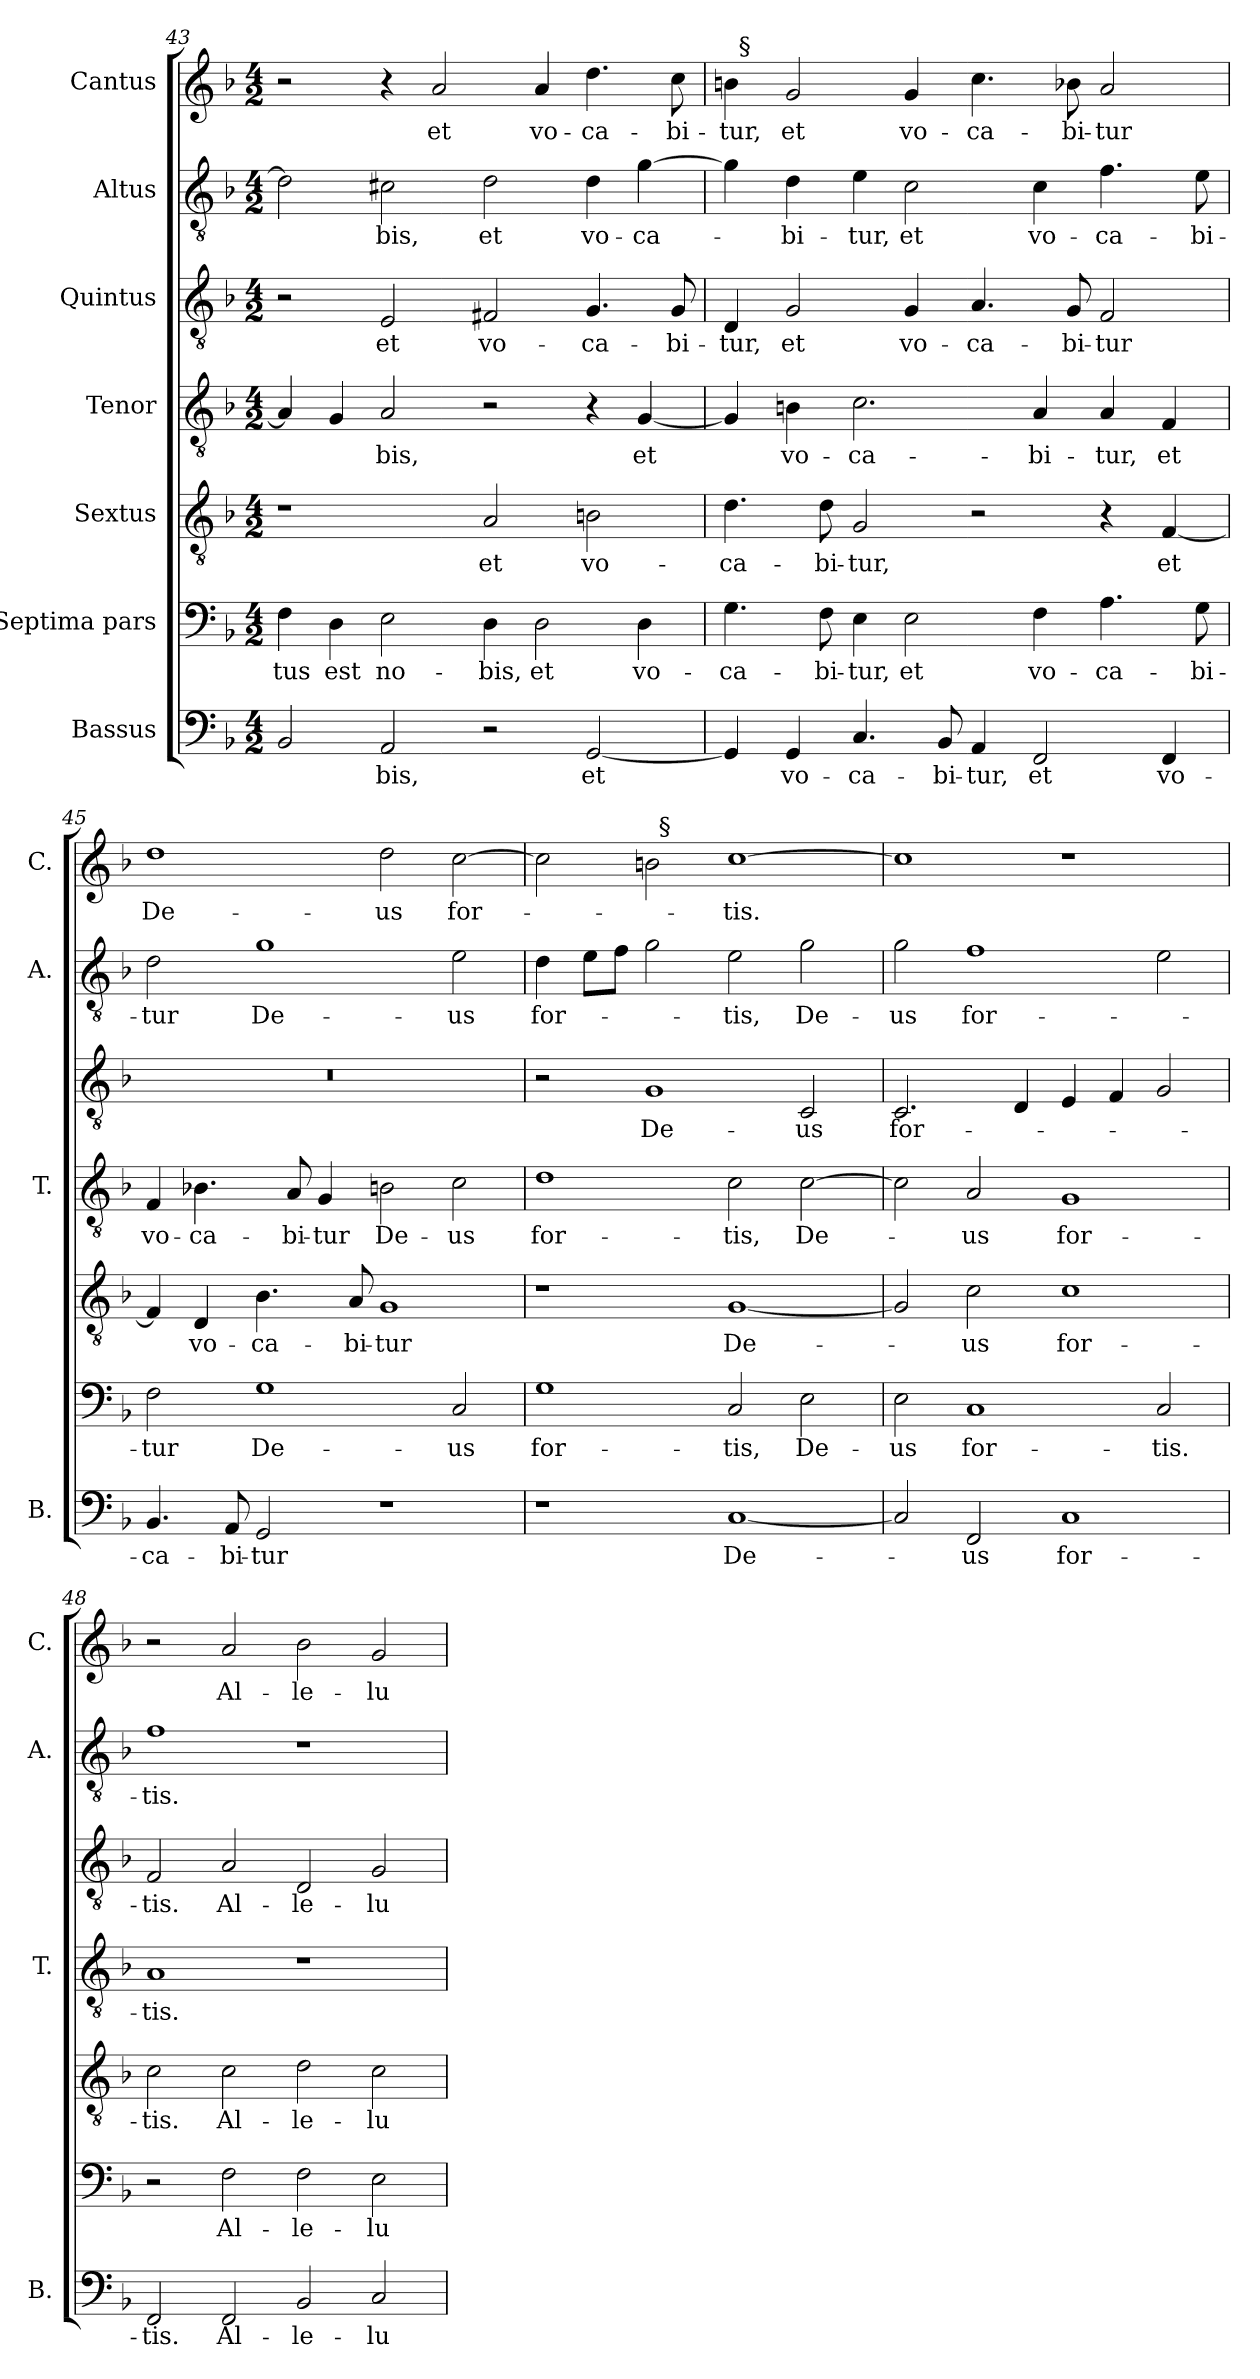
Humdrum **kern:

**kern	**text	**kern	**text	**kern	**text	**kern	**text	**kern	**text	**kern	**text	**kern	**text
*part7	*part7	*part6	*part6	*part5	*part5	*part4	*part4	*part3	*part3	*part2	*part2	*part1	*part1
*staff7	*staff7	*staff6	*staff6	*staff5	*staff5	*staff4	*staff4	*staff3	*staff3	*staff2	*staff2	*staff1	*staff1
*I"Bassus	*	*I"Septima pars	*	*I"Sextus	*	*I"Tenor	*	*I"Quintus	*	*I"Altus	*	*I"Cantus	*
*I'B.	*	*	*	*	*	*I'T.	*	*	*	*I'A.	*	*I'C.	*
*clefF4	*	*clefF4	*	*clefGv2	*	*clefGv2	*	*clefGv2	*	*clefGv2	*	*clefG2	*
*	*	*	*	*ITrd7c12	*	*ITrd7c12	*	*ITrd7c12	*	*ITrd7c12	*	*	*
*k[b-]	*	*k[b-]	*	*k[b-]	*	*k[b-]	*	*k[b-]	*	*k[b-]	*	*k[b-]	*
*F:	*	*F:	*	*F:	*	*F:	*	*F:	*	*F:	*	*F:	*
*M4/2	*	*M4/2	*	*M4/2	*	*M4/2	*	*M4/2	*	*M4/2	*	*M4/2	*
=43	=43	=43	=43	=43	=43	=43	=43	=43	=43	=43	=43	=43	=43
!	!	!	!LO:LY:b	!	!	!	!	!	!	!	!	!	!
2BB-/	.	4F\	-tus	1r	.	4AA/]	.	2r	.	2D\]	.	2r	.
!	!	!	!LO:LY:b	!	!	!	!	!	!	!	!	!	!
.	.	4D\	est	.	.	4GG/	.	.	.	.	.	.	.
!	!LO:LY:b	!	!LO:LY:b	!	!	!	!LO:LY:b	!	!LO:LY:b	!	!LO:LY:b	!	!
2AA/	-bis,	2E\	no-	.	.	2AA/	-bis,	2EE/	et	2C#X\	-bis,	4r	.
!	!	!	!	!	!	!	!	!	!	!	!	!	!LO:LY:b
.	.	.	.	.	.	.	.	.	.	.	.	2a/	et
!	!	!	!LO:LY:b	!	!LO:LY:b	!	!	!	!LO:LY:b	!	!LO:LY:b	!	!
2r	.	4D\	-bis,	2AA/	et	2r	.	2FF#X/	vo-	2D\	et	.	.
!	!	!	!LO:LY:b	!	!	!	!	!	!	!	!	!	!LO:LY:b
.	.	2D\	et	.	.	.	.	.	.	.	.	4a/	vo-
!	!LO:LY:b	!	!	!	!LO:LY:b	!	!	!	!LO:LY:b	!	!LO:LY:b	!	!LO:LY:b
[<2GG/	et	.	.	2BBn\	vo-	4r	.	4.GG/	-ca-	4D\	vo-	4.dd\	-ca-
!	!	!	!LO:LY:b	!	!	!	!LO:LY:b	!	!	!	!LO:LY:b	!	!
.	.	4D\	vo-	.	.	[<4GG/	et	.	.	[>4G\	-ca-	.	.
!	!	!	!	!	!	!	!	!	!LO:LY:b	!	!	!	!LO:LY:b
.	.	.	.	.	.	.	.	8GG/	-bi-	.	.	8cc\	-bi-
=44	=44	=44	=44	=44	=44	=44	=44	=44	=44	=44	=44	=44	=44
!	!	!	!LO:LY:b	!	!LO:LY:b	!	!	!	!LO:LY:b	!	!	!	!LO:LY:b
*	*	*	*	*	*	*	*	*	*	*	*	*^	*
4GG/]	.	4.G\	-ca-	4.D\	-ca-	4GG/]	.	4DD/	-tur,	4G\]	.	4b\	32ryy	-tur,
!	!	!	!	!	!	!	!	!	!	!	!	!	!LO:TX:a:t=§	!
.	.	.	.	.	.	.	.	.	.	.	.	.	1ryy	.
!	!LO:LY:b	!	!	!	!	!	!LO:LY:b	!	!LO:LY:b	!	!LO:LY:b	!	!	!LO:LY:b
4GG/	vo-	.	.	.	.	4BBn\	vo-	2GG/	et	4D\	-bi-	2g/	.	et
!	!	!	!LO:LY:b	!	!LO:LY:b	!	!	!	!	!	!	!	!	!
.	.	8F\	-bi-	8D\	-bi-	.	.	.	.	.	.	.	.	.
!	!LO:LY:b	!	!LO:LY:b	!	!LO:LY:b	!	!LO:LY:b	!	!	!	!LO:LY:b	!	!	!
4.C/	-ca-	4E\	-tur,	2GG/	-tur,	2.C\	-ca-	.	.	4E\	-tur,	.	.	.
!	!	!	!LO:LY:b	!	!	!	!	!	!LO:LY:b	!	!LO:LY:b	!	!	!LO:LY:b
.	.	2E\	et	.	.	.	.	4GG/	vo-	2C\	et	4g/	.	vo-
!	!LO:LY:b	!	!	!	!	!	!	!	!	!	!	!	!	!
8BB-/	-bi-	.	.	.	.	.	.	.	.	.	.	.	.	.
!	!LO:LY:b	!	!	!	!	!	!	!	!LO:LY:b	!	!	!	!	!LO:LY:b
4AA/	-tur,	.	.	2r	.	.	.	4.AA/	-ca-	.	.	4.cc\	.	-ca-
.	.	.	.	.	.	.	.	.	.	.	.	.	2ryy	.
!	!LO:LY:b	!	!LO:LY:b	!	!	!	!LO:LY:b	!	!	!	!LO:LY:b	!	!	!
2FF/	et	4F\	vo-	.	.	4AA/	-bi-	.	.	4C\	vo-	.	.	.
!	!	!	!	!	!	!	!	!	!LO:LY:b	!	!	!	!	!LO:LY:b
.	.	.	.	.	.	.	.	8GG/	-bi-	.	.	8b-\	.	-bi-
!	!	!	!LO:LY:b	!	!	!	!LO:LY:b	!	!LO:LY:b	!	!LO:LY:b	!	!	!LO:LY:b
.	.	4.A\	-ca-	4r	.	4AA/	-tur,	2FF/	-tur	4.F\	-ca-	2a/	.	-tur
.	.	.	.	.	.	.	.	.	.	.	.	.	4...ryy	.
!	!LO:LY:b	!	!	!	!LO:LY:b	!	!LO:LY:b	!	!	!	!	!	!	!
4FF/	vo-	.	.	[<4FF/	et	4FF/	et	.	.	.	.	.	.	.
!	!	!	!LO:LY:b	!	!	!	!	!	!	!	!LO:LY:b	!	!	!
.	.	8G\	-bi-	.	.	.	.	.	.	8E\	-bi-	.	.	.
!!LO:LB:g=z
=45	=45	=45	=45	=45	=45	=45	=45	=45	=45	=45	=45	=45	=45	=45
!	!LO:LY:b	!	!LO:LY:b	!	!	!	!LO:LY:b	!LO:N:vis=1	!	!	!LO:LY:b	!	!	!LO:LY:b
*	*	*	*	*	*	*	*	*	*	*	*	*v	*v	*
4.BB-/	-ca-	2F\	-tur	4FF/]	.	4FF/	vo-	0r	.	2D\	-tur	1dd	De-
!	!	!	!	!	!LO:LY:b	!	!LO:LY:b	!	!	!	!	!	!
.	.	.	.	4DD/	vo-	4.BB-X\	-ca-	.	.	.	.	.	.
!	!LO:LY:b	!	!	!	!	!	!	!	!	!	!	!	!
8AA/	-bi-	.	.	.	.	.	.	.	.	.	.	.	.
!	!LO:LY:b	!	!LO:LY:b	!	!LO:LY:b	!	!	!	!	!	!LO:LY:b	!	!
2GG/	-tur	1G	De-	4.BB-\	-ca-	.	.	.	.	1G	De-	.	.
!	!	!	!	!	!	!	!LO:LY:b	!	!	!	!	!	!
.	.	.	.	.	.	8AA/	-bi-	.	.	.	.	.	.
!	!	!	!	!	!	!	!LO:LY:b	!	!	!	!	!	!
.	.	.	.	.	.	4GG/	-tur	.	.	.	.	.	.
!	!	!	!	!	!LO:LY:b	!	!	!	!	!	!	!	!
.	.	.	.	8AA/	-bi-	.	.	.	.	.	.	.	.
!	!	!	!	!	!LO:LY:b	!	!LO:LY:b	!	!	!	!	!	!LO:LY:b
1r	.	.	.	1GG	-tur	2BBn\	De-	.	.	.	.	2dd\	-us
!	!	!	!LO:LY:b	!	!	!	!LO:LY:b	!	!	!	!LO:LY:b	!	!LO:LY:b
.	.	2C/	-us	.	.	2C\	-us	.	.	2E\	-us	[>2cc\	for-
=46	=46	=46	=46	=46	=46	=46	=46	=46	=46	=46	=46	=46	=46
!	!	!	!LO:LY:b	!	!	!	!LO:LY:b	!	!	!	!LO:LY:b	!	!
*	*	*	*	*	*	*	*	*	*	*	*	*^	*
1r	.	1G	for-	1r	.	1D	for-	2r	.	4D\	for-	2cc\]	2ryy	.
.	.	.	.	.	.	.	.	.	.	8E\L	.	.	.	.
.	.	.	.	.	.	.	.	.	.	8F\J	.	.	.	.
!	!	!	!	!	!	!	!	!	!LO:LY:b	!	!	!	!	!
.	.	.	.	.	.	.	.	1GG	De-	2G\	.	2b\	32ryy	.
!	!	!	!	!	!	!	!	!	!	!	!	!	!LO:TX:a:t=§	!
.	.	.	.	.	.	.	.	.	.	.	.	.	1ryy	.
!	!LO:LY:b	!	!LO:LY:b	!	!LO:LY:b	!	!LO:LY:b	!	!	!	!LO:LY:b	!	!	!LO:LY:b
[<1C	De-	2C/	-tis,	[<1GG	De-	2C\	-tis,	.	.	2E\	-tis,	[>1cc	.	-tis.
!	!	!	!LO:LY:b	!	!	!	!LO:LY:b	!	!LO:LY:b	!	!LO:LY:b	!	!	!
.	.	2E\	De-	.	.	[>2C\	De-	2CC/	-us	2G\	De-	.	.	.
.	.	.	.	.	.	.	.	.	.	.	.	.	4...ryy	.
=47	=47	=47	=47	=47	=47	=47	=47	=47	=47	=47	=47	=47	=47	=47
!	!	!	!LO:LY:b	!	!	!	!	!	!LO:LY:b	!	!LO:LY:b	!	!	!
*	*	*	*	*	*	*	*	*	*	*	*	*v	*v	*
2C/]	.	2E\	-us	2GG/]	.	2C\]	.	2.CC/	for-	2G\	-us	1cc]	.
!	!LO:LY:b	!	!LO:LY:b	!	!LO:LY:b	!	!LO:LY:b	!	!	!	!LO:LY:b	!	!
2FF/	-us	1C	for-	2C\	-us	2AA/	-us	.	.	1F	for-	.	.
.	.	.	.	.	.	.	.	4DD/	.	.	.	.	.
!	!LO:LY:b	!	!	!	!LO:LY:b	!	!LO:LY:b	!	!	!	!	!	!
1C	for-	.	.	1C	for-	1GG	for-	4EE/	.	.	.	1r	.
.	.	.	.	.	.	.	.	4FF/	.	.	.	.	.
!	!	!	!LO:LY:b	!	!	!	!	!	!	!	!	!	!
.	.	2C/	-tis.	.	.	.	.	2GG/	.	2E\	.	.	.
=48	=48	=48	=48	=48	=48	=48	=48	=48	=48	=48	=48	=48	=48
!	!LO:LY:b	!	!	!	!LO:LY:b	!	!LO:LY:b	!	!LO:LY:b	!	!LO:LY:b	!	!
2FF/	-tis.	2r	.	2C\	-tis.	1AA	-tis.	2FF/	-tis.	1F	-tis.	2r	.
!	!LO:LY:b	!	!LO:LY:b	!	!LO:LY:b	!	!	!	!LO:LY:b	!	!	!	!LO:LY:b
2FF/	Al-	2F\	Al-	2C\	Al-	.	.	2AA/	Al-	.	.	2a/	Al-
!	!LO:LY:b	!	!LO:LY:b	!	!LO:LY:b	!	!	!	!LO:LY:b	!	!	!	!LO:LY:b
2BB-/	-le-	2F\	-le-	2D\	-le-	1r	.	2DD/	-le-	1r	.	2b-\	-le-
!	!LO:LY:b	!	!LO:LY:b	!	!LO:LY:b	!	!	!	!LO:LY:b	!	!	!	!LO:LY:b
2C/	-lu-	2E\	-lu-	2C\	-lu-	.	.	2GG/	-lu-	.	.	2g/	-lu-
=	=	=	=	=	=	=	=	=	=	=	=	=	=
*-	*-	*-	*-	*-	*-	*-	*-	*-	*-	*-	*-	*-	*-
